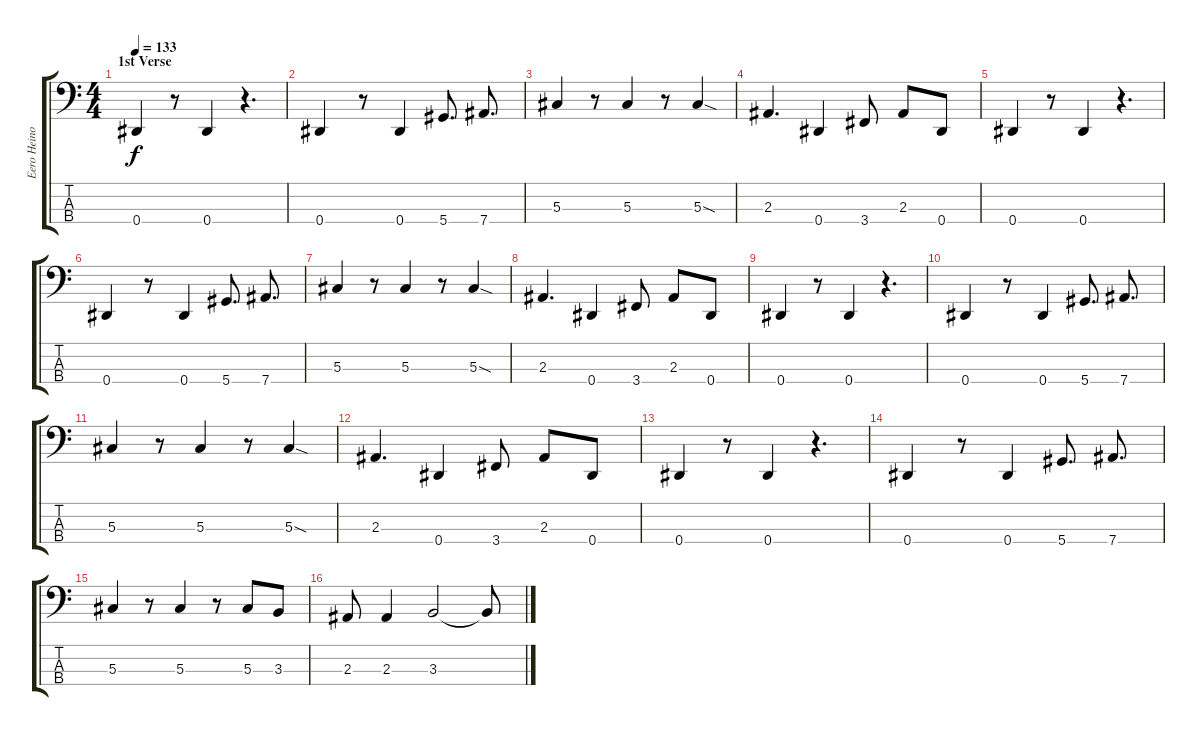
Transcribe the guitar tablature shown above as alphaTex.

\track ("Eero Heinonen - Bass Guitar" "Eero Heino") {instrument electricbassfinger}
\staff {score tabs}
\tuning (Gb2 Db2 Ab1 Eb1) {hide}
\ts (4 4)
\section ("" "1st Verse")
\tempo 133
\clef f4
\ks c
0.4.4{dy f} r.8 0.4.4 r.4{d} |
0.4.4 r.8 0.4.4 5.4.8{d} 7.4.8{d} |
5.3.4 r.8 5.3.4 r.8 5.3{sod}.4 |
2.3.4{d} 0.4.4 3.4.8 2.3.8 0.4.8 |
0.4.4 r.8 0.4.4 r.4{d} |
0.4.4 r.8 0.4.4 5.4.8{d} 7.4.8{d} |
5.3.4 r.8 5.3.4 r.8 5.3{sod}.4 |
2.3.4{d} 0.4.4 3.4.8 2.3.8 0.4.8 |
0.4.4 r.8 0.4.4 r.4{d} |
0.4.4 r.8 0.4.4 5.4.8{d} 7.4.8{d} |
5.3.4 r.8 5.3.4 r.8 5.3{sod}.4 |
2.3.4{d} 0.4.4 3.4.8 2.3.8 0.4.8 |
0.4.4 r.8 0.4.4 r.4{d} |
0.4.4 r.8 0.4.4 5.4.8{d} 7.4.8{d} |
5.3.4 r.8 5.3.4 r.8 5.3.8 3.3.8 |
2.3.8 2.3.4 3.3.2 3.3{t}.8
